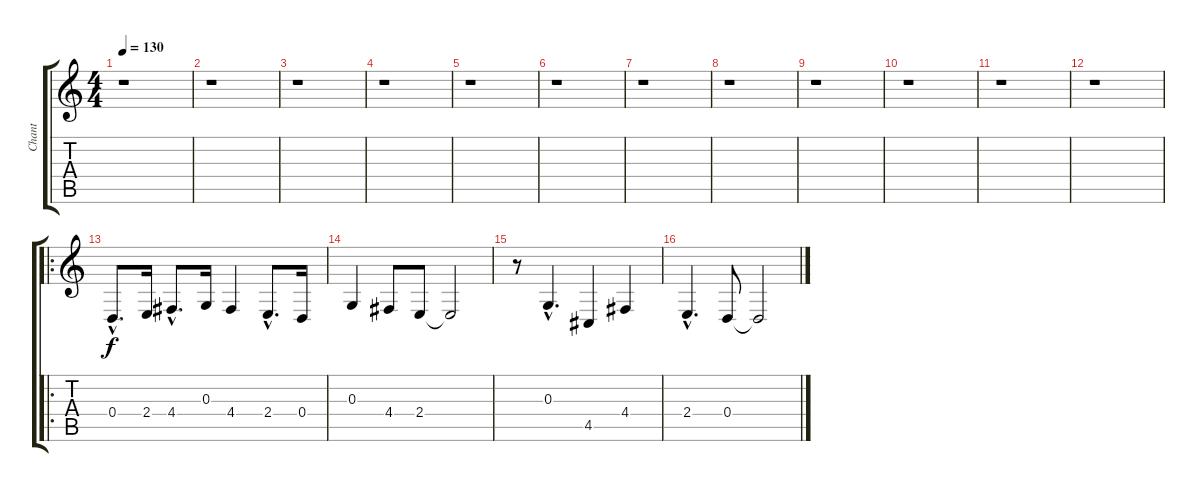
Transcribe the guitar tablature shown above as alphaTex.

\track ("Chant" "Chant") {instrument panflute}
\staff {score tabs}
\tuning (E4 B3 G3 D3 A2 E2) {hide}
\ts (4 4)
\tempo 130
\clef g2
\ks c
r.1{dy f instrument panflute} |
r.1 |
r.1 |
r.1 |
r.1 |
r.1 |
r.1 |
r.1 |
r.1 |
r.1 |
r.1 |
r.1 |
\ro
0.4{hac}.8{d} 2.4.16 4.4{hac}.8{d} 0.3.16 4.4.4 2.4{hac}.8{d} 0.4.16 |
0.3.4 4.4.8 2.4.8 2.4{t}.2 |
r.8 0.3{hac}.4{d} 4.5.4 4.4.4 |
2.4{hac}.4{d} 0.4.8 0.4{t}.2
